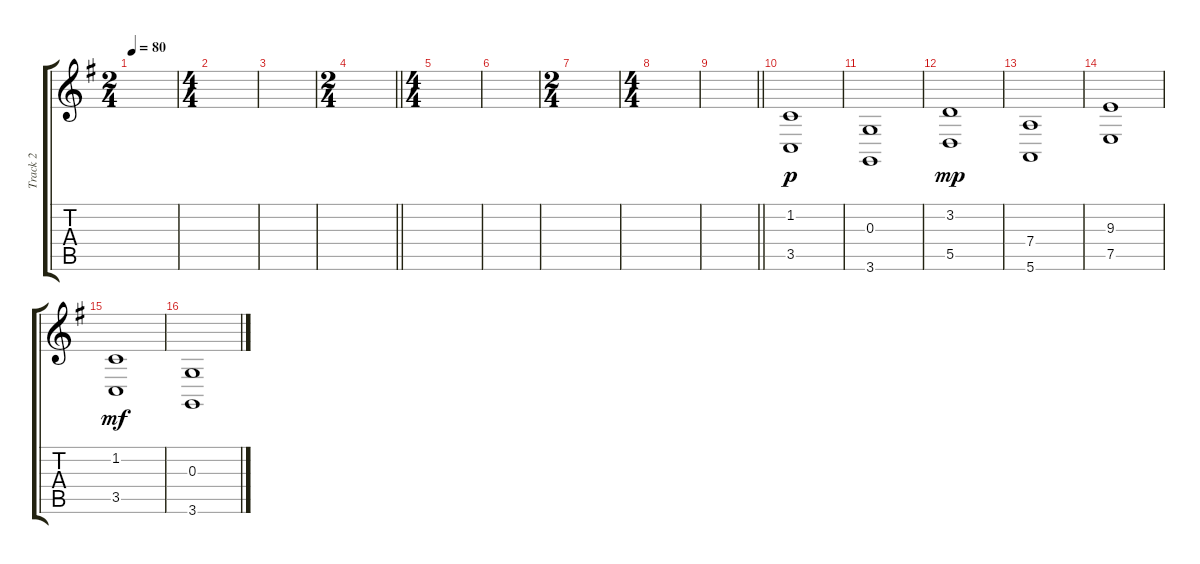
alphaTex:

\track ("Track 2" "Track 2") {instrument orchestrahit}
\staff {score tabs}
\tuning (E4 B3 G3 D3 A2 E2) {hide}
\ts (2 4)
\tempo 80
\clef g2
\ks g
|
\ts (4 4)
|
|
\ts (2 4)
\barLineRight lightlight
|
\ts (4 4)
|
|
\ts (2 4)
|
\ts (4 4)
|
\barLineRight lightlight
|
(1.2 3.5).1{dy p instrument trumpet} |
(0.3 3.6).1 |
(3.2 5.5).1{dy mp} |
(7.4 5.6).1 |
(9.3 7.5).1 |
(1.2 3.5).1{dy mf} |
(0.3 3.6).1
